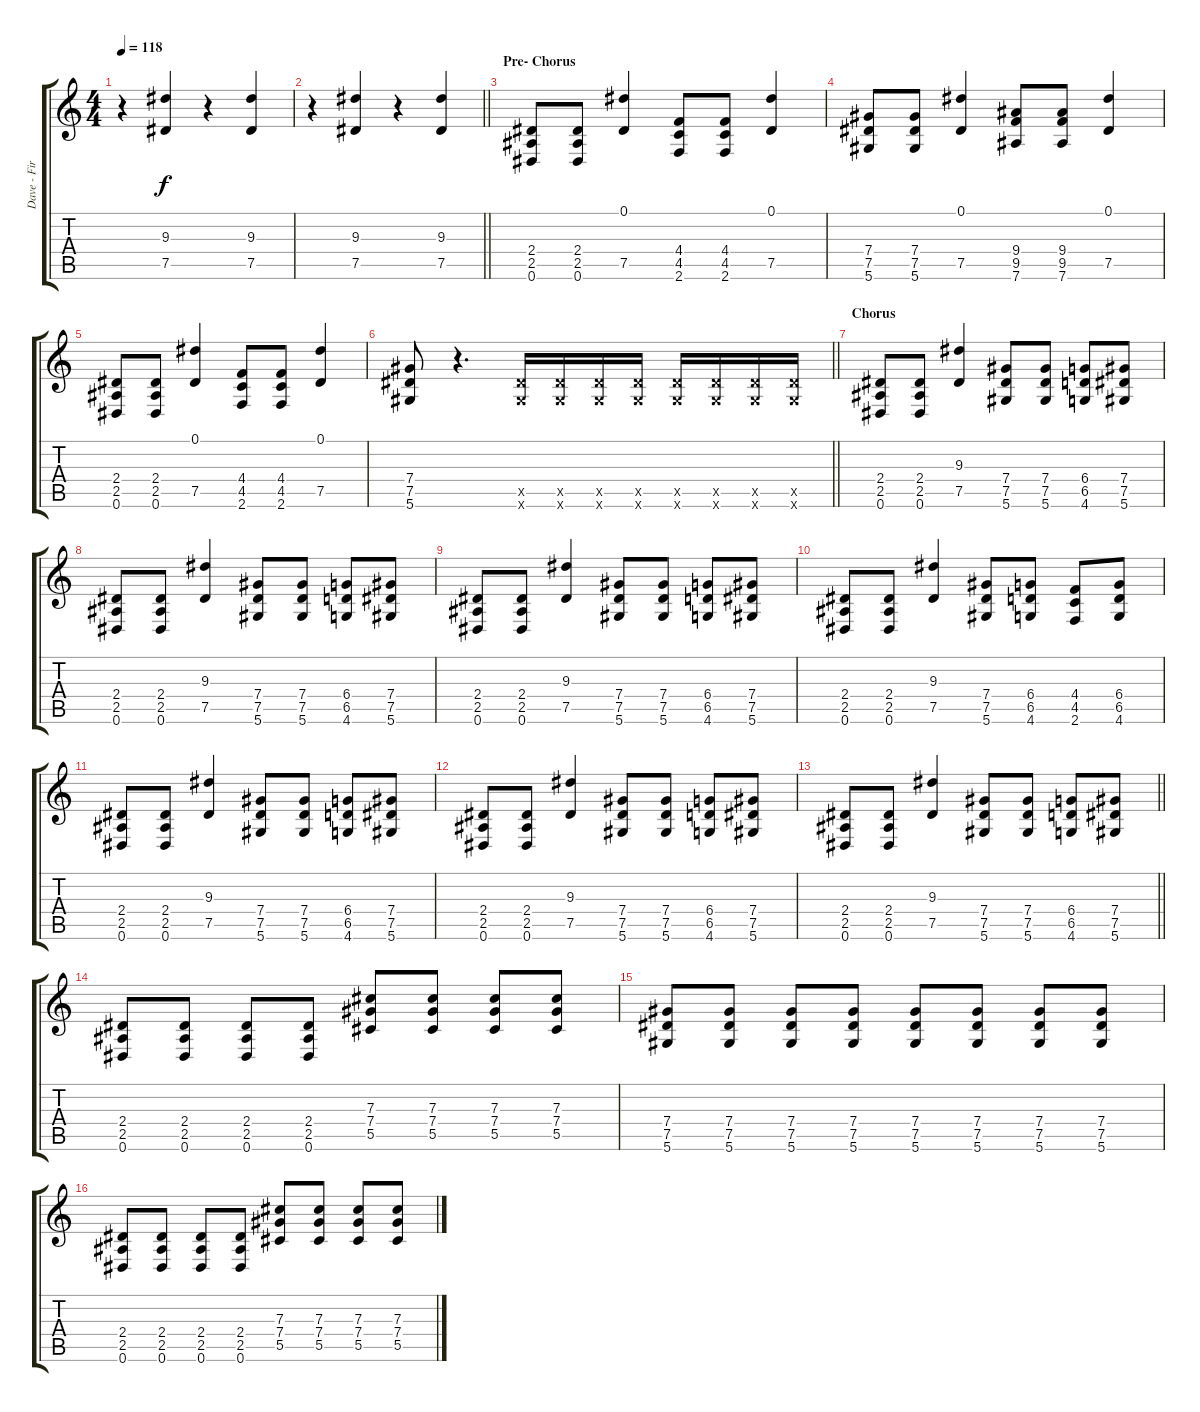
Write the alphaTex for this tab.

\track ("Dave - First Guitar" "Dave - Fir") {instrument distortionguitar}
\staff {score tabs}
\tuning (Eb4 Bb3 Gb3 Db3 Ab2 Eb2) {hide}
\ts (4 4)
\tempo 118
\clef g2
\ks c
r.4{dy f} (9.3 7.5).4 r.4 (9.3 7.5).4 |
\barLineRight lightlight
r.4 (9.3 7.5).4 r.4 (9.3 7.5).4 |
\section ("" "Pre- Chorus")
(2.4 2.5 0.6).8 (2.4 2.5 0.6).8 (0.1 7.5).4 (4.4 4.5 2.6).8 (4.4 4.5 2.6).8 (0.1 7.5).4 |
(7.4 7.5 5.6).8 (7.4 7.5 5.6).8 (0.1 7.5).4 (9.4 9.5 7.6).8 (9.4 9.5 7.6).8 (0.1 7.5).4 |
(2.4 2.5 0.6).8 (2.4 2.5 0.6).8 (0.1 7.5).4 (4.4 4.5 2.6).8 (4.4 4.5 2.6).8 (0.1 7.5).4 |
\barLineRight lightlight
(7.4 7.5 5.6).8 r.4{d} (7.5{x} 5.6{x}).16 (7.5{x} 5.6{x}).16 (7.5{x} 5.6{x}).16 (7.5{x} 5.6{x}).16 (7.5{x} 5.6{x}).16 (7.5{x} 5.6{x}).16 (7.5{x} 5.6{x}).16 (7.5{x} 5.6{x}).16 |
\section ("" "Chorus")
(2.4 2.5 0.6).8 (2.4 2.5 0.6).8 (9.3 7.5).4 (7.4 7.5 5.6).8 (7.4 7.5 5.6).8 (6.4 6.5 4.6).8 (7.4 7.5 5.6).8 |
(2.4 2.5 0.6).8 (2.4 2.5 0.6).8 (9.3 7.5).4 (7.4 7.5 5.6).8 (7.4 7.5 5.6).8 (6.4 6.5 4.6).8 (7.4 7.5 5.6).8 |
(2.4 2.5 0.6).8 (2.4 2.5 0.6).8 (9.3 7.5).4 (7.4 7.5 5.6).8 (7.4 7.5 5.6).8 (6.4 6.5 4.6).8 (7.4 7.5 5.6).8 |
(2.4 2.5 0.6).8 (2.4 2.5 0.6).8 (9.3 7.5).4 (7.4 7.5 5.6).8 (6.4 6.5 4.6).8 (4.4 4.5 2.6).8 (6.4 6.5 4.6).8 |
(2.4 2.5 0.6).8 (2.4 2.5 0.6).8 (9.3 7.5).4 (7.4 7.5 5.6).8 (7.4 7.5 5.6).8 (6.4 6.5 4.6).8 (7.4 7.5 5.6).8 |
(2.4 2.5 0.6).8 (2.4 2.5 0.6).8 (9.3 7.5).4 (7.4 7.5 5.6).8 (7.4 7.5 5.6).8 (6.4 6.5 4.6).8 (7.4 7.5 5.6).8 |
\barLineRight lightlight
(2.4 2.5 0.6).8 (2.4 2.5 0.6).8 (9.3 7.5).4 (7.4 7.5 5.6).8 (7.4 7.5 5.6).8 (6.4 6.5 4.6).8 (7.4 7.5 5.6).8 |
(2.4 2.5 0.6).8 (2.4 2.5 0.6).8 (2.4 2.5 0.6).8 (2.4 2.5 0.6).8 (7.3 7.4 5.5).8 (7.3 7.4 5.5).8 (7.3 7.4 5.5).8 (7.3 7.4 5.5).8 |
(7.4 7.5 5.6).8 (7.4 7.5 5.6).8 (7.4 7.5 5.6).8 (7.4 7.5 5.6).8 (7.4 7.5 5.6).8 (7.4 7.5 5.6).8 (7.4 7.5 5.6).8 (7.4 7.5 5.6).8 |
(2.4 2.5 0.6).8 (2.4 2.5 0.6).8 (2.4 2.5 0.6).8 (2.4 2.5 0.6).8 (7.3 7.4 5.5).8 (7.3 7.4 5.5).8 (7.3 7.4 5.5).8 (7.3 7.4 5.5).8
